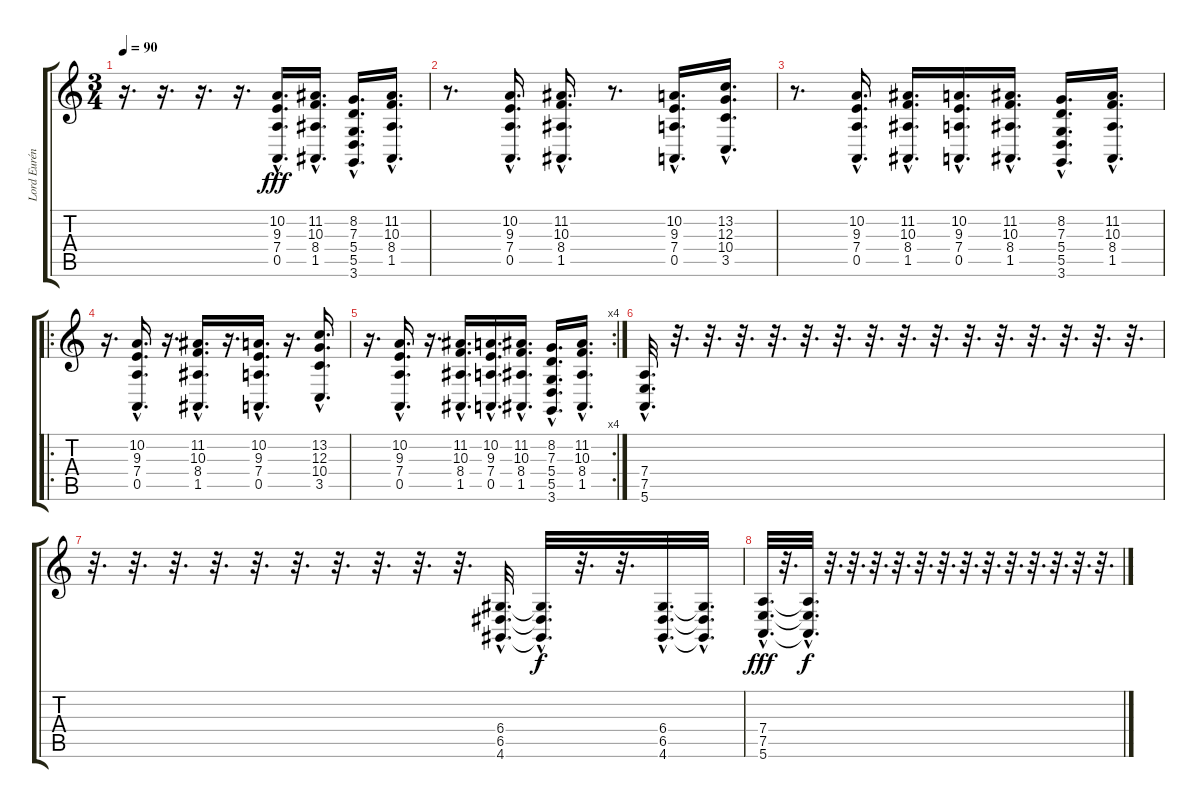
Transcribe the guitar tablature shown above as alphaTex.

\track ("Lord Eurén" "Lord Eurén") {instrument stringensemble1}
\staff {score tabs}
\tuning (E4 B3 G3 D3 A2 E2) {hide}
\ts (3 4)
\tempo 90
\clef g2
\ks c
r.16{d dy fff} r.16{d} r.16{d} r.16{d} (10.2{hac} 9.3{hac} 7.4{hac} 0.5{hac}).16{d} (11.2{hac} 10.3{hac} 8.4{hac} 1.5{hac}).16{d} (8.2{hac} 7.3{hac} 5.4{hac} 5.5{hac} 3.6{hac}).16{d} (11.2{hac} 10.3{hac} 8.4{hac} 1.5{hac}).16{d} |
r.8{d} (10.2{hac} 9.3{hac} 7.4{hac} 0.5{hac}).16{d} (11.2{hac} 10.3{hac} 8.4{hac} 1.5{hac}).16{d} r.8{d} (10.2{hac} 9.3{hac} 7.4{hac} 0.5{hac}).16{d} (13.2{hac} 12.3{hac} 10.4{hac} 3.5{hac}).16{d} |
r.8{d} (10.2{hac} 9.3{hac} 7.4{hac} 0.5{hac}).16{d} (11.2{hac} 10.3{hac} 8.4{hac} 1.5{hac}).16{d} (10.2{hac} 9.3{hac} 7.4{hac} 0.5{hac}).16{d} (11.2{hac} 10.3{hac} 8.4{hac} 1.5{hac}).16{d} (8.2{hac} 7.3{hac} 5.4{hac} 5.5{hac} 3.6{hac}).16{d} (11.2{hac} 10.3{hac} 8.4{hac} 1.5{hac}).16{d} |
\ro
r.16{d} (10.2{hac} 9.3{hac} 7.4{hac} 0.5{hac}).16{d} r.16{d} (11.2{hac} 10.3{hac} 8.4{hac} 1.5{hac}).16{d} r.16{d} (10.2{hac} 9.3{hac} 7.4{hac} 0.5{hac}).16{d} r.16{d} (13.2{hac} 12.3{hac} 10.4{hac} 3.5{hac}).16{d} |
\rc 4
r.16{d} (10.2{hac} 9.3{hac} 7.4{hac} 0.5{hac}).16{d} r.16{d} (11.2{hac} 10.3{hac} 8.4{hac} 1.5{hac}).16{d} (10.2{hac} 9.3{hac} 7.4{hac} 0.5{hac}).16{d} (11.2{hac} 10.3{hac} 8.4{hac} 1.5{hac}).16{d} (8.2{hac} 7.3{hac} 5.4{hac} 5.5{hac} 3.6{hac}).16{d} (11.2{hac} 10.3{hac} 8.4{hac} 1.5{hac}).16{d} |
(7.4{hac} 7.5{hac} 5.6{hac}).32{d} r.32{d} r.32{d} r.32{d} r.32{d} r.32{d} r.32{d} r.32{d} r.32{d} r.32{d} r.32{d} r.32{d} r.32{d} r.32{d} r.32{d} r.32{d} |
r.32{d} r.32{d} r.32{d} r.32{d} r.32{d} r.32{d} r.32{d} r.32{d} r.32{d} r.32{d} (6.4{hac} 6.5{hac} 4.6{hac}).32{d} (6.4{hac t} 6.5{hac t} 4.6{hac t}).32{d dy f} r.32{d} r.32{d} (6.4{hac} 6.5{hac} 4.6{hac}).32{d} (6.4{hac t} 6.5{hac t} 4.6{hac t}).32{d} |
(7.4{hac} 7.5{hac} 5.6{hac}).32{d dy fff} r.32{d} (7.4{hac t} 7.5{hac t} 5.6{hac t}).32{d dy f} r.32{d} r.32{d} r.32{d} r.32{d} r.32{d} r.32{d} r.32{d} r.32{d} r.32{d} r.32{d} r.32{d} r.32{d} r.32{d}
